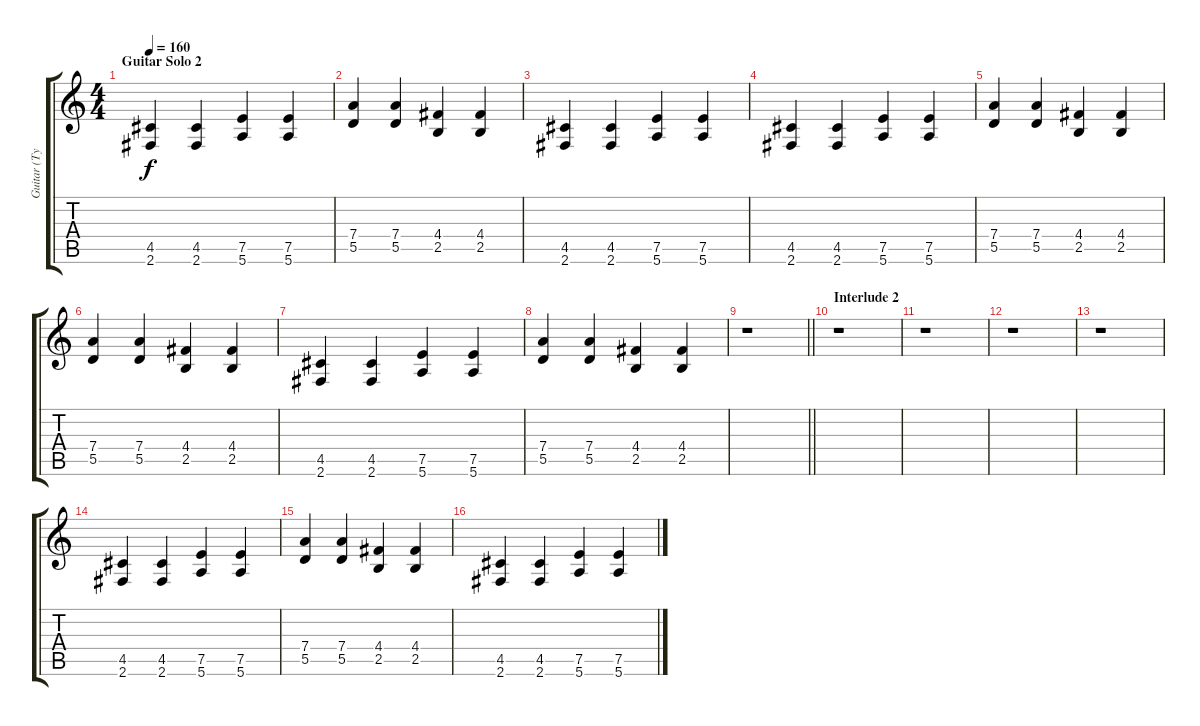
\track ("Guitar (Tyler)" "Guitar (Ty") {instrument overdrivenguitar}
\staff {score tabs}
\tuning (E4 B3 G3 D3 A2 E2) {hide}
\ts (4 4)
\section ("" "Guitar Solo 2")
\tempo 160
\clef g2
\ks c
(4.5 2.6).4{dy f} (4.5 2.6).4 (7.5 5.6).4 (7.5 5.6).4 |
(7.4 5.5).4 (7.4 5.5).4 (4.4 2.5).4 (4.4 2.5).4 |
(4.5 2.6).4 (4.5 2.6).4 (7.5 5.6).4 (7.5 5.6).4 |
(4.5 2.6).4 (4.5 2.6).4 (7.5 5.6).4 (7.5 5.6).4 |
(7.4 5.5).4 (7.4 5.5).4 (4.4 2.5).4 (4.4 2.5).4 |
(7.4 5.5).4 (7.4 5.5).4 (4.4 2.5).4 (4.4 2.5).4 |
(4.5 2.6).4 (4.5 2.6).4 (7.5 5.6).4 (7.5 5.6).4 |
(7.4 5.5).4 (7.4 5.5).4 (4.4 2.5).4 (4.4 2.5).4 |
\barLineRight lightlight
r.1 |
\section ("" "Interlude 2")
r.1 |
r.1 |
r.1 |
r.1 |
(4.5 2.6).4 (4.5 2.6).4 (7.5 5.6).4 (7.5 5.6).4 |
(7.4 5.5).4 (7.4 5.5).4 (4.4 2.5).4 (4.4 2.5).4 |
(4.5 2.6).4 (4.5 2.6).4 (7.5 5.6).4 (7.5 5.6).4
